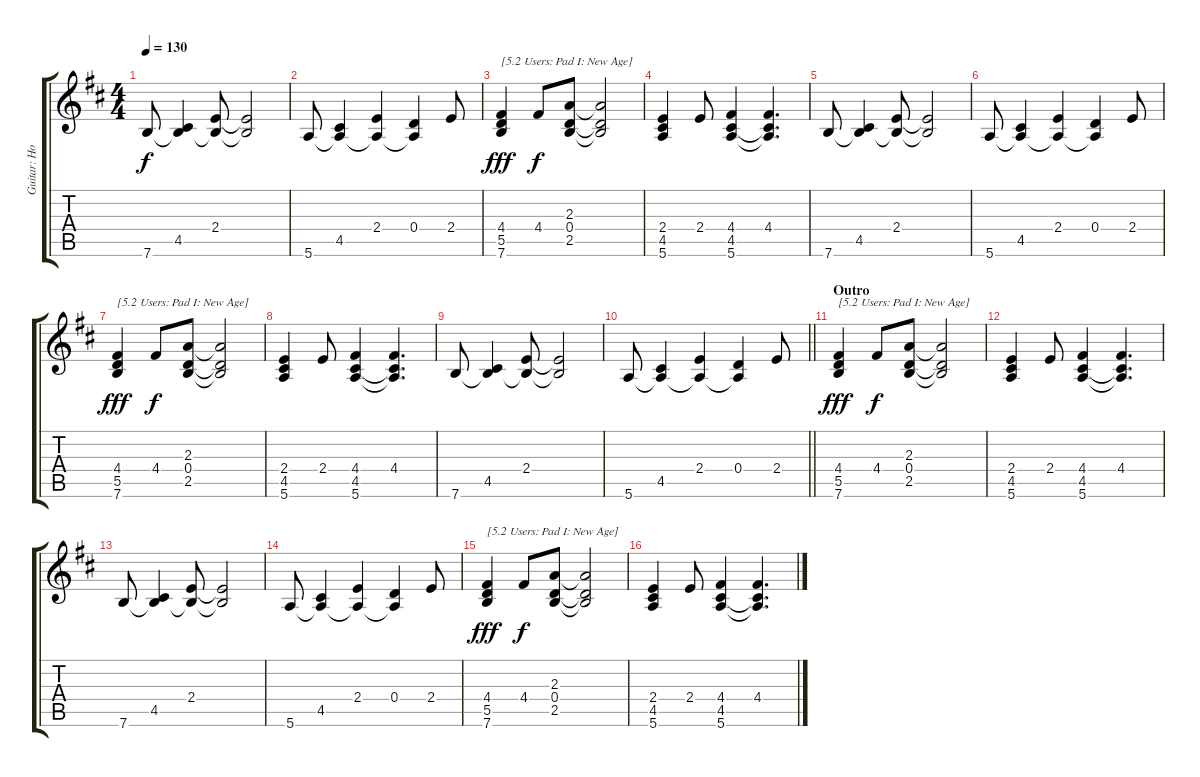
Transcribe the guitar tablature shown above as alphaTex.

\track ("Guitar: Howard" "Guitar: Ho") {instrument electricguitarjazz}
\staff {score tabs}
\tuning (E4 B3 G3 D3 A2 E2) {hide}
\ts (4 4)
\tempo 130
\clef g2
\ks d
7.6.8{dy f} (4.5 7.6{t}).4 (2.4 7.6{t}).8 (2.4{t} 7.6{t}).2 |
5.6.8 (4.5 5.6{t}).4 (2.4 5.6{t}).4 (0.4 5.6{t}).4 2.4.8 |
(4.4 5.5 7.6).4{txt "[5.2 Users: Pad I: New Age]" dy fff} 4.4.8{dy f} (2.3 0.4 2.5).8 (2.3{t} 0.4{t} 2.5{t}).2 |
(2.4 4.5 5.6).4 2.4.8 (4.4 4.5 5.6).4 (4.4 4.5{t} 5.6{t}).4{d} |
7.6.8 (4.5 7.6{t}).4 (2.4 7.6{t}).8 (2.4{t} 7.6{t}).2 |
5.6.8 (4.5 5.6{t}).4 (2.4 5.6{t}).4 (0.4 5.6{t}).4 2.4.8 |
(4.4 5.5 7.6).4{txt "[5.2 Users: Pad I: New Age]" dy fff} 4.4.8{dy f} (2.3 0.4 2.5).8 (2.3{t} 0.4{t} 2.5{t}).2 |
(2.4 4.5 5.6).4 2.4.8 (4.4 4.5 5.6).4 (4.4 4.5{t} 5.6{t}).4{d} |
7.6.8 (4.5 7.6{t}).4 (2.4 7.6{t}).8 (2.4{t} 7.6{t}).2 |
\barLineRight lightlight
5.6.8 (4.5 5.6{t}).4 (2.4 5.6{t}).4 (0.4 5.6{t}).4 2.4.8 |
\section ("" "Outro")
(4.4 5.5 7.6).4{txt "[5.2 Users: Pad I: New Age]" dy fff} 4.4.8{dy f} (2.3 0.4 2.5).8 (2.3{t} 0.4{t} 2.5{t}).2 |
(2.4 4.5 5.6).4 2.4.8 (4.4 4.5 5.6).4 (4.4 4.5{t} 5.6{t}).4{d} |
7.6.8 (4.5 7.6{t}).4 (2.4 7.6{t}).8 (2.4{t} 7.6{t}).2 |
5.6.8 (4.5 5.6{t}).4 (2.4 5.6{t}).4 (0.4 5.6{t}).4 2.4.8 |
(4.4 5.5 7.6).4{txt "[5.2 Users: Pad I: New Age]" dy fff} 4.4.8{dy f} (2.3 0.4 2.5).8 (2.3{t} 0.4{t} 2.5{t}).2 |
(2.4 4.5 5.6).4 2.4.8 (4.4 4.5 5.6).4 (4.4 4.5{t} 5.6{t}).4{d}
